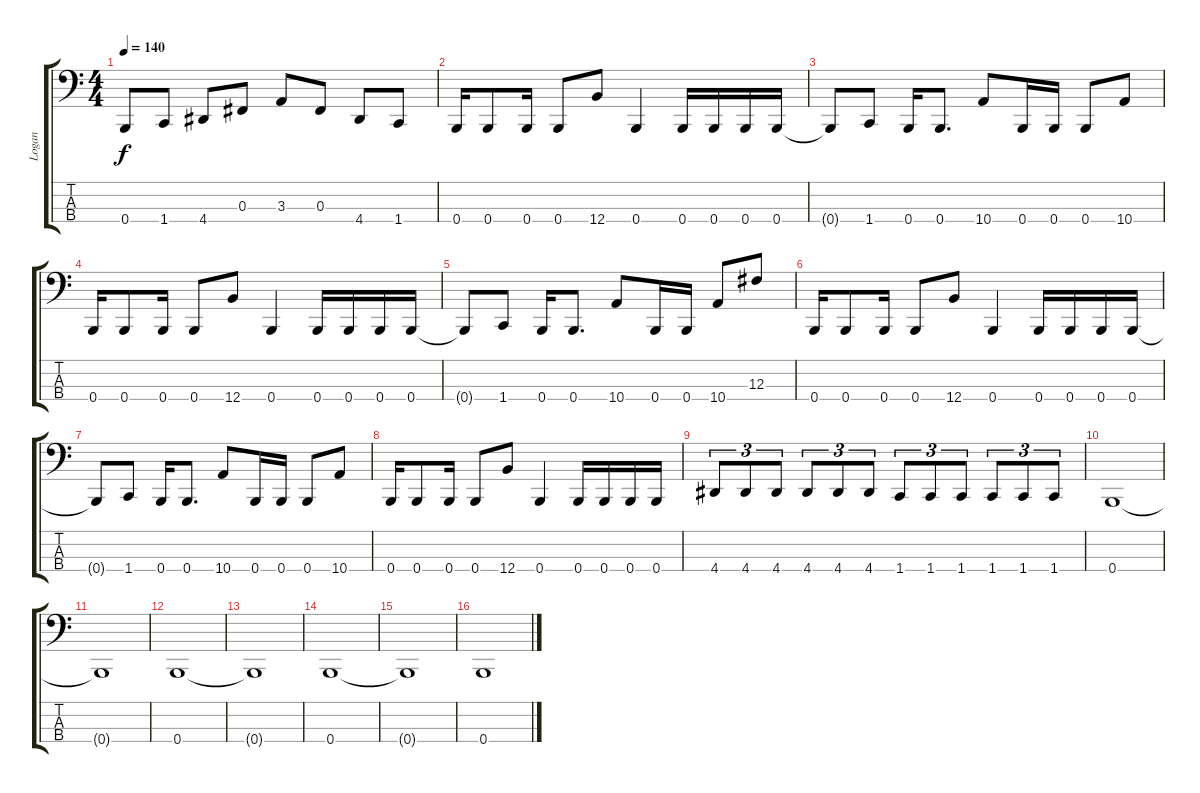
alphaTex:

\track ("Logan" "Logan") {instrument electricbasspick}
\staff {score tabs}
\tuning (E2 B1 Gb1 B0) {hide}
\ts (4 4)
\tempo 140
\clef f4
\ks c
0.4.8{dy f} 1.4.8 4.4.8 0.3.8 3.3.8 0.3.8 4.4.8 1.4.8 |
0.4.16 0.4.8 0.4.16 0.4.8 12.4.8 0.4.4 0.4.16 0.4.16 0.4.16 0.4.16 |
0.4{t}.8 1.4.8 0.4.16 0.4.8{d} 10.4.8 0.4.16 0.4.16 0.4.8 10.4.8 |
0.4.16 0.4.8 0.4.16 0.4.8 12.4.8 0.4.4 0.4.16 0.4.16 0.4.16 0.4.16 |
0.4{t}.8 1.4.8 0.4.16 0.4.8{d} 10.4.8 0.4.16 0.4.16 10.4.8 12.3.8 |
0.4.16 0.4.8 0.4.16 0.4.8 12.4.8 0.4.4 0.4.16 0.4.16 0.4.16 0.4.16 |
0.4{t}.8 1.4.8 0.4.16 0.4.8{d} 10.4.8 0.4.16 0.4.16 0.4.8 10.4.8 |
0.4.16 0.4.8 0.4.16 0.4.8 12.4.8 0.4.4 0.4.16 0.4.16 0.4.16 0.4.16 |
4.4.8{tu (3 2)} 4.4.8{tu (3 2)} 4.4.8{tu (3 2)} 4.4.8{tu (3 2)} 4.4.8{tu (3 2)} 4.4.8{tu (3 2)} 1.4.8{tu (3 2)} 1.4.8{tu (3 2)} 1.4.8{tu (3 2)} 1.4.8{tu (3 2)} 1.4.8{tu (3 2)} 1.4.8{tu (3 2)} |
0.4.1 |
0.4{t}.1 |
0.4.1 |
0.4{t}.1 |
0.4.1 |
0.4{t}.1 |
0.4.1
